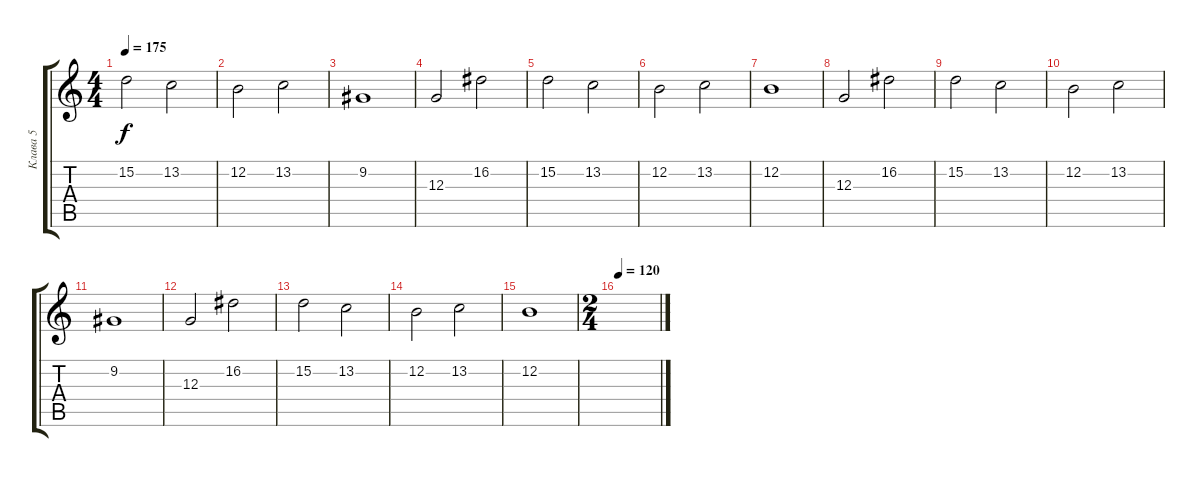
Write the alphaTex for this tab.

\track ("Клава 5" "Клава 5") {instrument pad3polysynth}
\staff {score tabs}
\tuning (E4 B3 G3 D3 A2 E2) {hide}
\ts (4 4)
\tempo 175
\clef g2
\ks c
15.2.2{dy f} 13.2.2 |
12.2.2 13.2.2 |
9.2.1 |
12.3.2 16.2.2 |
15.2.2 13.2.2 |
12.2.2 13.2.2 |
12.2.1 |
12.3.2 16.2.2 |
15.2.2 13.2.2 |
12.2.2 13.2.2 |
9.2.1 |
12.3.2 16.2.2 |
15.2.2 13.2.2 |
12.2.2 13.2.2 |
12.2.1 |
\ts (2 4)
\tempo 120
